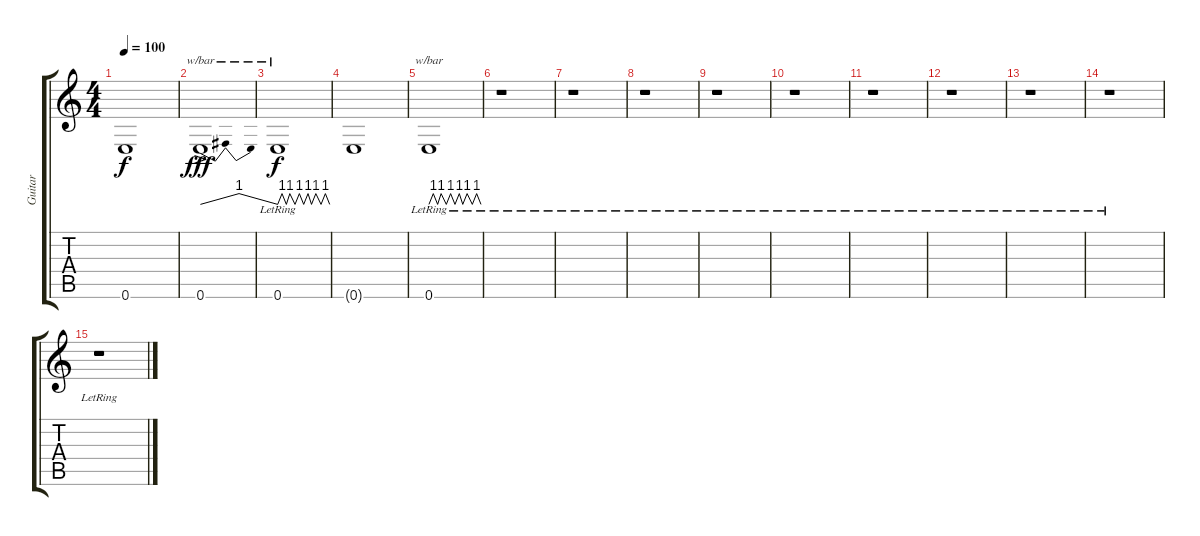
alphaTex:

\track ("Guitar" "Guitar") {instrument distortionguitar}
\staff {score tabs}
\tuning (E4 B3 G3 D3 A2 E2) {hide}
\ts (4 4)
\tempo 100
\clef g2
\ks c
0.6{t}.1{dy f} |
0.6{ac}.1{tbe (dip default 0 0 30 4 60 0) dy fff} |
0.6{lr}.1{tbe (custom default 0 0 5 4 10 0 14 4 20 0 25 4 30 0 35 4 39 0 44 4 50 0 55 4 60 0) dy f} |
0.6{t}.1 |
0.6{lr}.1{tbe (custom default 0 0 5 4 10 0 14 4 20 0 25 4 30 0 35 4 39 0 44 4 50 0 55 4 60 0)} |
r.1 |
r.1 |
r.1 |
r.1 |
r.1 |
r.1 |
r.1 |
r.1 |
r.1 |
r.1
